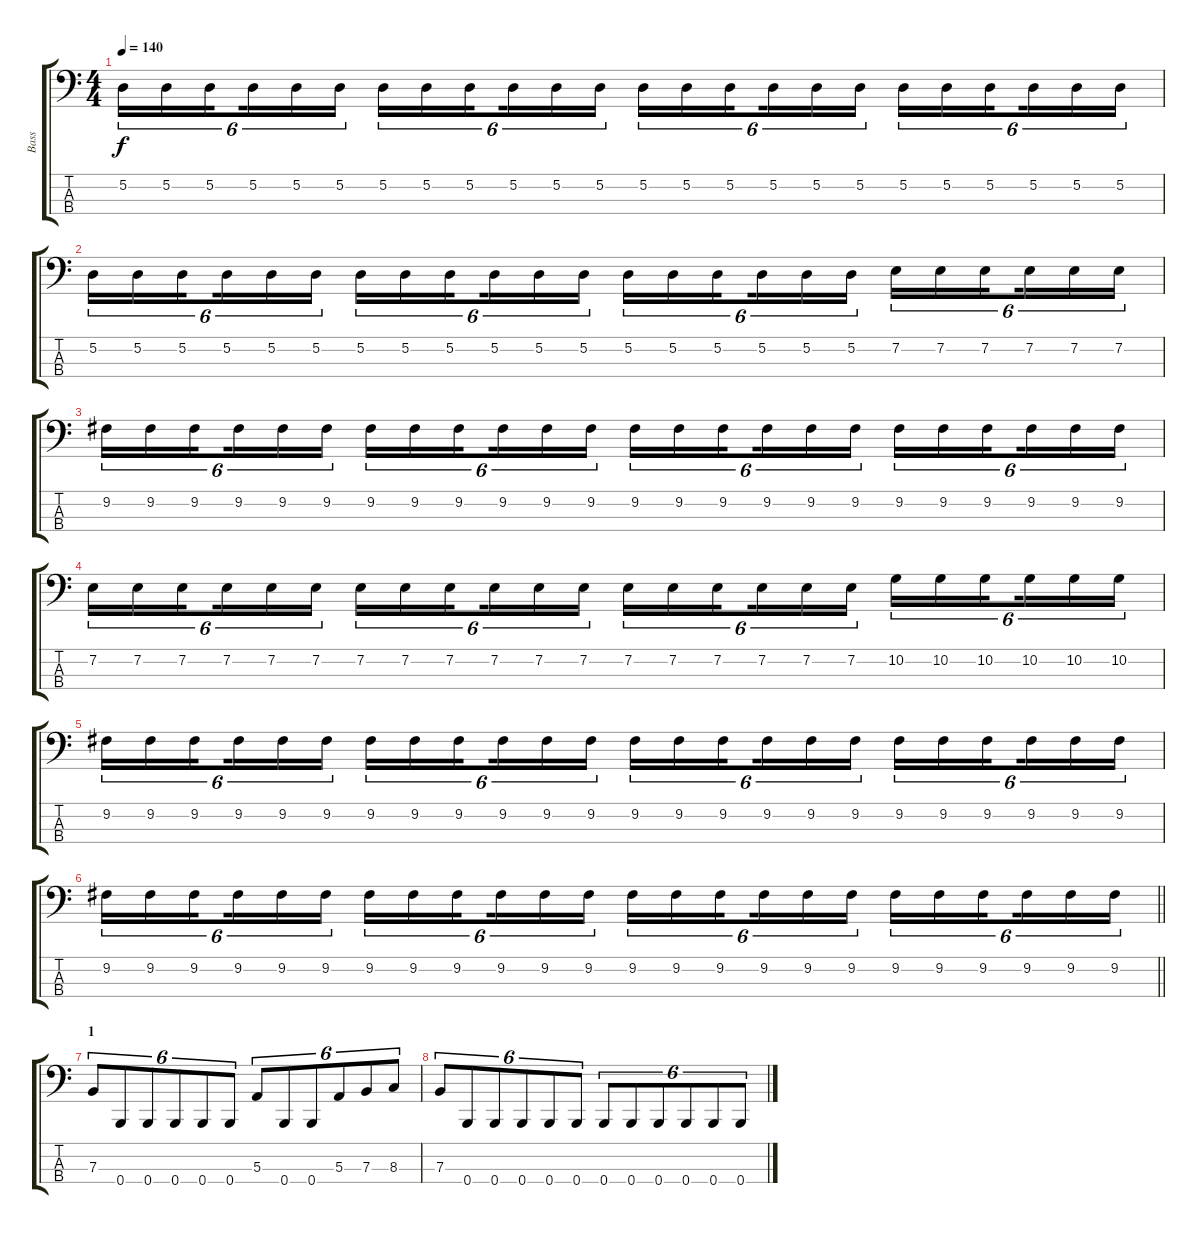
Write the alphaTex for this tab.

\track ("Bass" "Bass") {instrument electricbasspick}
\staff {score tabs}
\tuning (D2 A1 E1 B0) {hide}
\ts (4 4)
\tempo 140
\clef f4
\ks c
5.2.16{tu (6 4) dy f} 5.2.16{tu (6 4)} 5.2.16{tu (6 4) beam splitsecondary} 5.2.16{tu (6 4)} 5.2.16{tu (6 4)} 5.2.16{tu (6 4)} 5.2.16{tu (6 4)} 5.2.16{tu (6 4)} 5.2.16{tu (6 4) beam splitsecondary} 5.2.16{tu (6 4)} 5.2.16{tu (6 4)} 5.2.16{tu (6 4)} 5.2.16{tu (6 4)} 5.2.16{tu (6 4)} 5.2.16{tu (6 4) beam splitsecondary} 5.2.16{tu (6 4)} 5.2.16{tu (6 4)} 5.2.16{tu (6 4)} 5.2.16{tu (6 4)} 5.2.16{tu (6 4)} 5.2.16{tu (6 4) beam splitsecondary} 5.2.16{tu (6 4)} 5.2.16{tu (6 4)} 5.2.16{tu (6 4)} |
5.2.16{tu (6 4)} 5.2.16{tu (6 4)} 5.2.16{tu (6 4) beam splitsecondary} 5.2.16{tu (6 4)} 5.2.16{tu (6 4)} 5.2.16{tu (6 4)} 5.2.16{tu (6 4)} 5.2.16{tu (6 4)} 5.2.16{tu (6 4) beam splitsecondary} 5.2.16{tu (6 4)} 5.2.16{tu (6 4)} 5.2.16{tu (6 4)} 5.2.16{tu (6 4)} 5.2.16{tu (6 4)} 5.2.16{tu (6 4) beam splitsecondary} 5.2.16{tu (6 4)} 5.2.16{tu (6 4)} 5.2.16{tu (6 4)} 7.2.16{tu (6 4)} 7.2.16{tu (6 4)} 7.2.16{tu (6 4) beam splitsecondary} 7.2.16{tu (6 4)} 7.2.16{tu (6 4)} 7.2.16{tu (6 4)} |
9.2.16{tu (6 4)} 9.2.16{tu (6 4)} 9.2.16{tu (6 4) beam splitsecondary} 9.2.16{tu (6 4)} 9.2.16{tu (6 4)} 9.2.16{tu (6 4)} 9.2.16{tu (6 4)} 9.2.16{tu (6 4)} 9.2.16{tu (6 4) beam splitsecondary} 9.2.16{tu (6 4)} 9.2.16{tu (6 4)} 9.2.16{tu (6 4)} 9.2.16{tu (6 4)} 9.2.16{tu (6 4)} 9.2.16{tu (6 4) beam splitsecondary} 9.2.16{tu (6 4)} 9.2.16{tu (6 4)} 9.2.16{tu (6 4)} 9.2.16{tu (6 4)} 9.2.16{tu (6 4)} 9.2.16{tu (6 4) beam splitsecondary} 9.2.16{tu (6 4)} 9.2.16{tu (6 4)} 9.2.16{tu (6 4)} |
7.2.16{tu (6 4)} 7.2.16{tu (6 4)} 7.2.16{tu (6 4) beam splitsecondary} 7.2.16{tu (6 4)} 7.2.16{tu (6 4)} 7.2.16{tu (6 4)} 7.2.16{tu (6 4)} 7.2.16{tu (6 4)} 7.2.16{tu (6 4) beam splitsecondary} 7.2.16{tu (6 4)} 7.2.16{tu (6 4)} 7.2.16{tu (6 4)} 7.2.16{tu (6 4)} 7.2.16{tu (6 4)} 7.2.16{tu (6 4) beam splitsecondary} 7.2.16{tu (6 4)} 7.2.16{tu (6 4)} 7.2.16{tu (6 4)} 10.2.16{tu (6 4)} 10.2.16{tu (6 4)} 10.2.16{tu (6 4) beam splitsecondary} 10.2.16{tu (6 4)} 10.2.16{tu (6 4)} 10.2.16{tu (6 4)} |
9.2.16{tu (6 4)} 9.2.16{tu (6 4)} 9.2.16{tu (6 4) beam splitsecondary} 9.2.16{tu (6 4)} 9.2.16{tu (6 4)} 9.2.16{tu (6 4)} 9.2.16{tu (6 4)} 9.2.16{tu (6 4)} 9.2.16{tu (6 4) beam splitsecondary} 9.2.16{tu (6 4)} 9.2.16{tu (6 4)} 9.2.16{tu (6 4)} 9.2.16{tu (6 4)} 9.2.16{tu (6 4)} 9.2.16{tu (6 4) beam splitsecondary} 9.2.16{tu (6 4)} 9.2.16{tu (6 4)} 9.2.16{tu (6 4)} 9.2.16{tu (6 4)} 9.2.16{tu (6 4)} 9.2.16{tu (6 4) beam splitsecondary} 9.2.16{tu (6 4)} 9.2.16{tu (6 4)} 9.2.16{tu (6 4)} |
\barLineRight lightlight
9.2.16{tu (6 4)} 9.2.16{tu (6 4)} 9.2.16{tu (6 4) beam splitsecondary} 9.2.16{tu (6 4)} 9.2.16{tu (6 4)} 9.2.16{tu (6 4)} 9.2.16{tu (6 4)} 9.2.16{tu (6 4)} 9.2.16{tu (6 4) beam splitsecondary} 9.2.16{tu (6 4)} 9.2.16{tu (6 4)} 9.2.16{tu (6 4)} 9.2.16{tu (6 4)} 9.2.16{tu (6 4)} 9.2.16{tu (6 4) beam splitsecondary} 9.2.16{tu (6 4)} 9.2.16{tu (6 4)} 9.2.16{tu (6 4)} 9.2.16{tu (6 4)} 9.2.16{tu (6 4)} 9.2.16{tu (6 4) beam splitsecondary} 9.2.16{tu (6 4)} 9.2.16{tu (6 4)} 9.2.16{tu (6 4)} |
\section ("" "1")
7.3.8{tu (6 4)} 0.4.8{tu (6 4)} 0.4.8{tu (6 4)} 0.4.8{tu (6 4)} 0.4.8{tu (6 4)} 0.4.8{tu (6 4)} 5.3.8{tu (6 4)} 0.4.8{tu (6 4)} 0.4.8{tu (6 4)} 5.3.8{tu (6 4)} 7.3.8{tu (6 4)} 8.3.8{tu (6 4)} |
7.3.8{tu (6 4)} 0.4.8{tu (6 4)} 0.4.8{tu (6 4)} 0.4.8{tu (6 4)} 0.4.8{tu (6 4)} 0.4.8{tu (6 4)} 0.4.8{tu (6 4)} 0.4.8{tu (6 4)} 0.4.8{tu (6 4)} 0.4.8{tu (6 4)} 0.4.8{tu (6 4)} 0.4.8{tu (6 4)}
